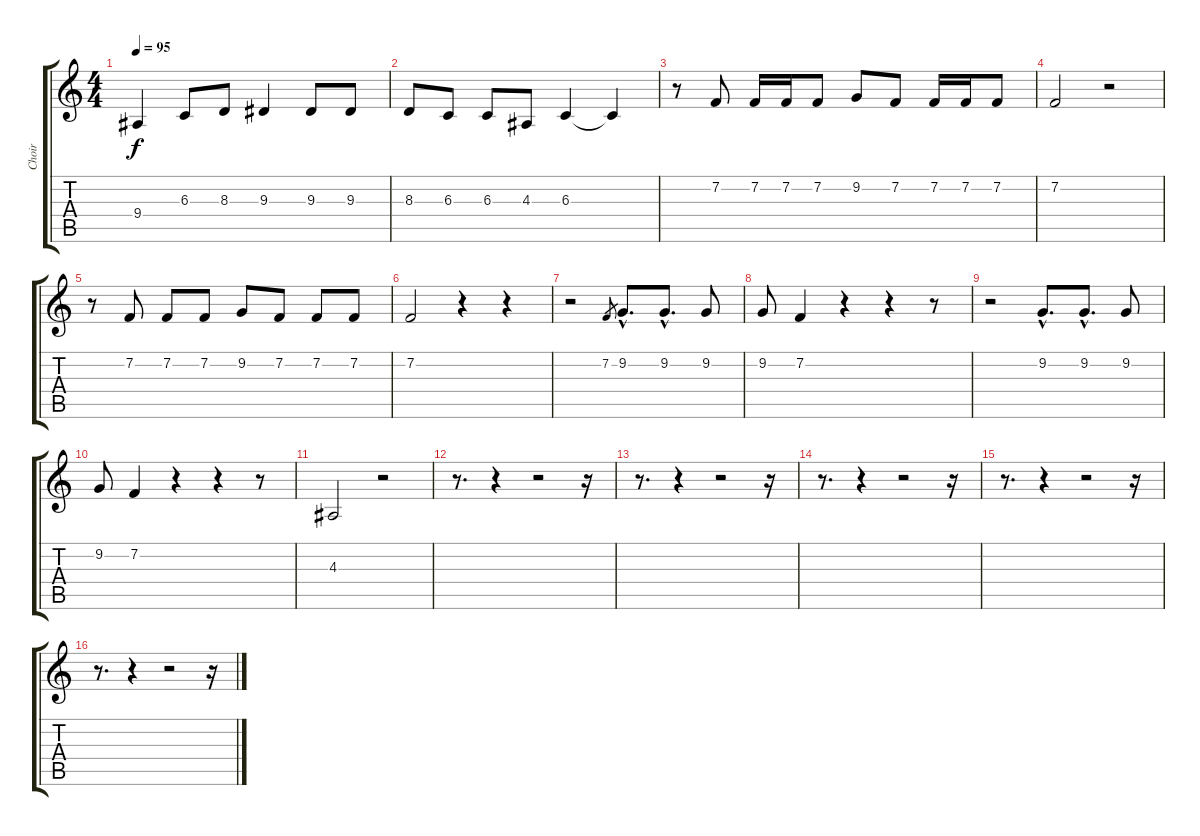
\track ("Choir" "Choir") {instrument trumpet}
\staff {score tabs}
\tuning (Eb4 Bb3 Gb3 Db3 Ab2 Eb2) {hide}
\ts (4 4)
\tempo 95
\clef g2
\ks c
9.4.4{dy f} 6.3.8 8.3.8 9.3.4 9.3.8 9.3.8 |
8.3.8 6.3.8 6.3.8 4.3.8 6.3.4 6.3{t}.4 |
r.8 7.2.8 7.2.16 7.2.16 7.2.8 9.2.8 7.2.8 7.2.16 7.2.16 7.2.8 |
7.2.2 r.2 |
r.8 7.2.8 7.2.8 7.2.8 9.2.8 7.2.8 7.2.8 7.2.8 |
7.2.2 r.4 r.4 |
r.2 7.2.8{gr} 9.2{hac}.8{d} 9.2{hac}.8{d} 9.2.8 |
9.2.8 7.2.4 r.4 r.4 r.8 |
r.2 9.2{hac}.8{d} 9.2{hac}.8{d} 9.2.8 |
9.2.8 7.2.4 r.4 r.4 r.8 |
4.3.2 r.2 |
r.8{d} r.4 r.2 r.16 |
r.8{d} r.4 r.2 r.16 |
r.8{d} r.4 r.2 r.16 |
r.8{d} r.4 r.2 r.16 |
r.8{d} r.4 r.2 r.16
